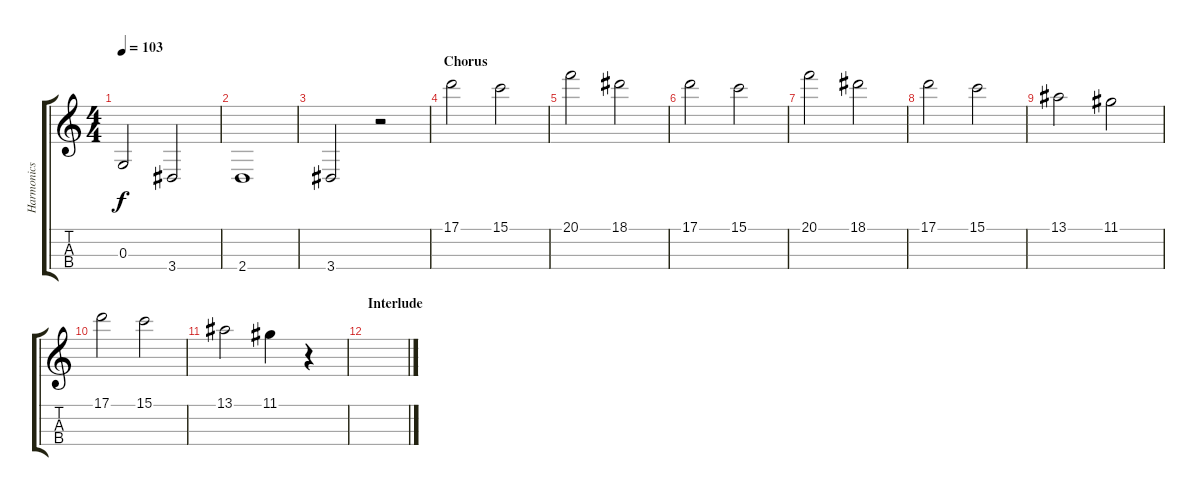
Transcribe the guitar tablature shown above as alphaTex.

\track ("Harmonics" "Harmonics") {instrument contrabass}
\staff {score tabs}
\tuning (A3 D3 G2 C2) {hide}
\ts (4 4)
\tempo 103
\clef g2
\ks c
0.3.2{dy f} 3.4.2 |
2.4.1 |
3.4.2 r.2 |
\section ("" "Chorus")
17.1.2{volume 7} 15.1.2 |
20.1.2 18.1.2 |
17.1.2 15.1.2 |
20.1.2 18.1.2 |
17.1.2 15.1.2 |
13.1.2 11.1.2 |
17.1.2 15.1.2 |
13.1.2 11.1.4 r.4 |
\section ("" "Interlude")
